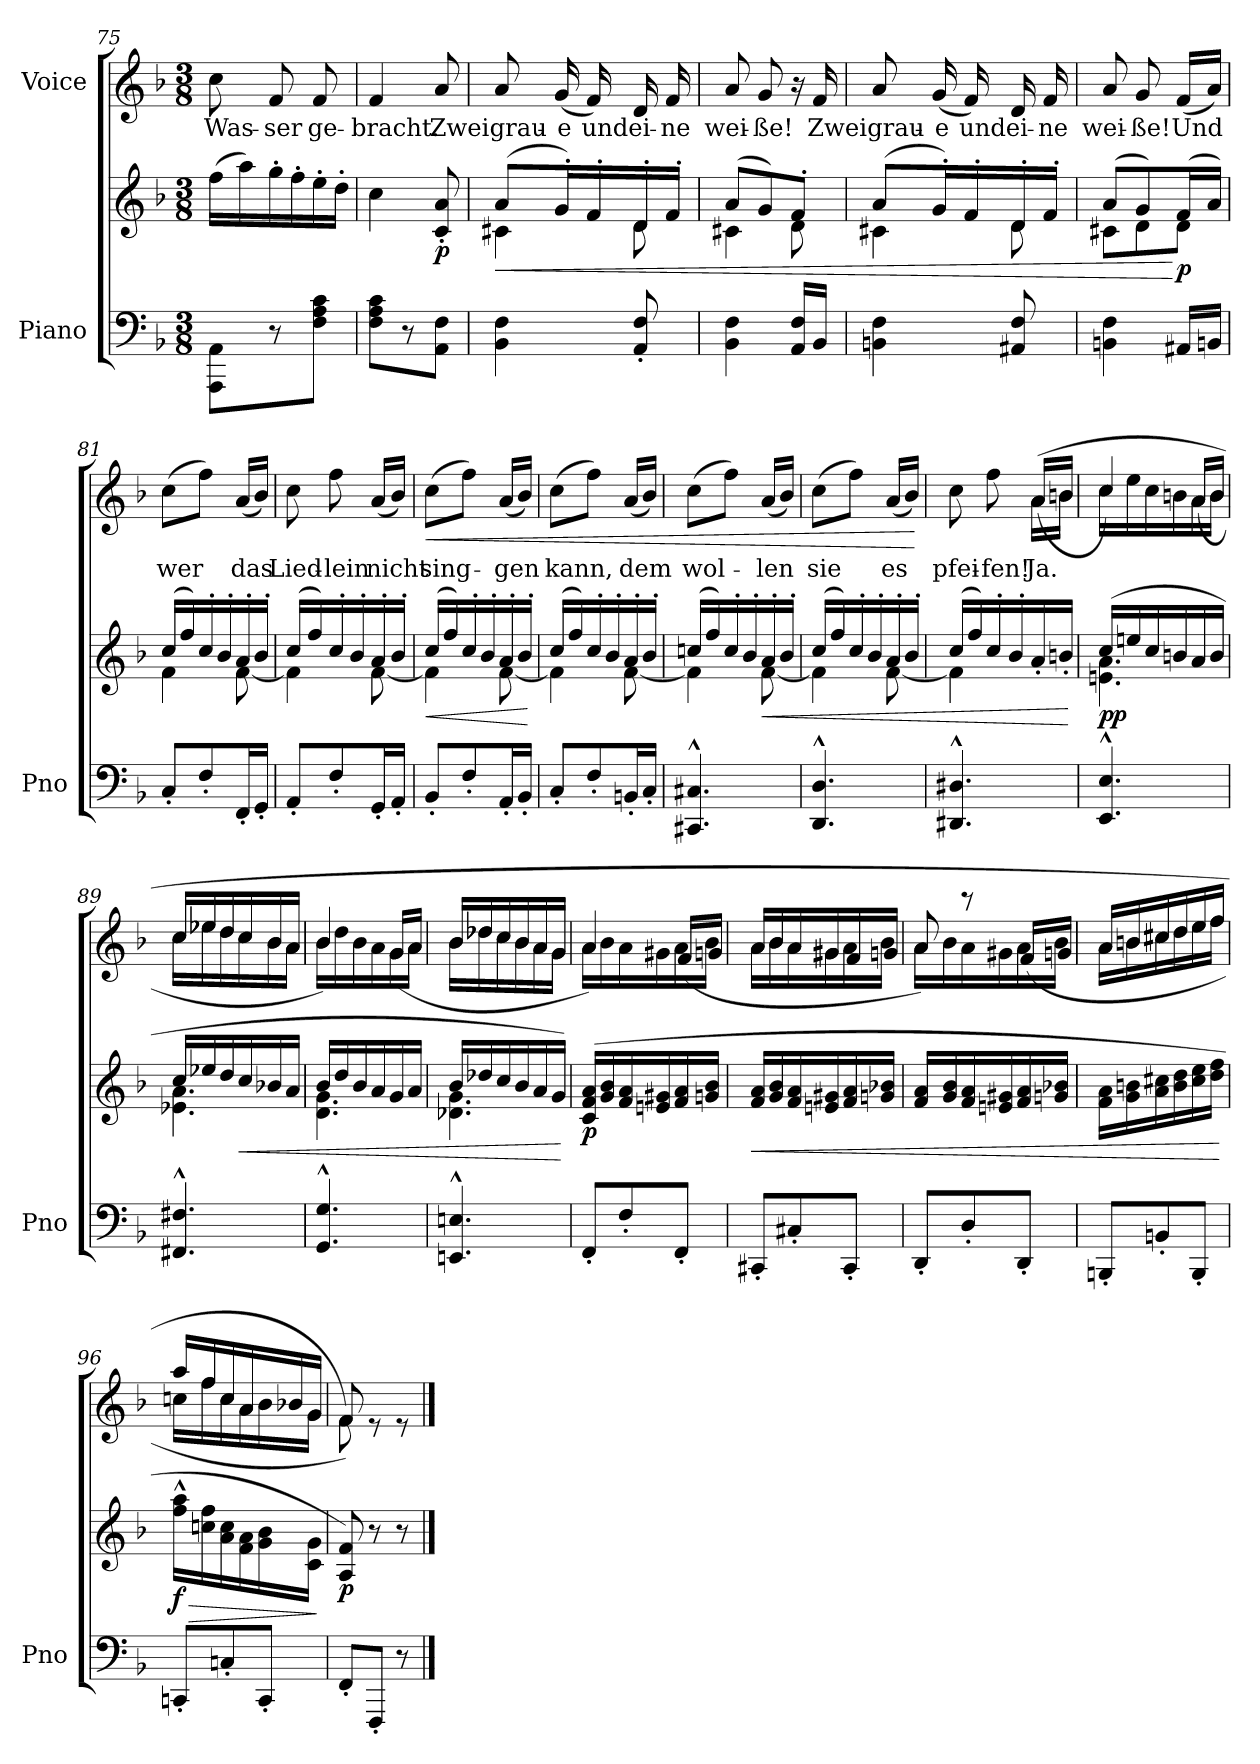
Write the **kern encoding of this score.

**kern	**kern	**dynam	**kern	**text	**dynam
*part2	*part2	*part2	*part1	*part1	*part1
*staff3	*staff2	*staff2/3	*staff1	*staff1	*staff1
*I"Piano	*	*	*I"Voice	*	*
*I'Pno	*	*	*	*	*
*clefF4	*clefG2	*	*clefG2	*	*
*k[b-]	*k[b-]	*	*k[b-]	*	*
*M3/8	*M3/8	*	*M3/8	*	*
=75	=75	=75	=75	=75	=75
8AAA\ 8AA\L	(16ff\LL	.	8cc\	Was-	.
.	16aa\)	.	.	.	.
8r	16gg'\	.	8f/	-ser	.
.	16ff'\	.	.	.	.
8F\ 8A\ 8c\J	16ee'\	.	8f/	ge-	.
.	16dd'\JJ	.	.	.	.
=76	=76	=76	=76	=76	=76
8F\ 8A\ 8c\L	4cc\	.	4f/	-bracht.	.
8r	.	.	.	.	.
!	!	!LO:DY:b	!	!	!
8AA\ 8F\J	8c/' 8a/'	p	8a/	Zwei	.
!!LO:PB:g=z
=77	=77	=77	=77	=77	=77
!	!LO:TX:b:i:t=poco	!	!	!	!
!	!	!LO:HP:b	!	!	!
*	*^	*	*	*	*
4BB-\ 4F\	(8a/L	4c#X\	<	8a/	grau-	.
.	16g'/L)	.	.	(16g/	-e	.
.	16f'/	.	.	16f/)	und	.
8AA/' 8F/'	16d'/	8d\	.	16d/	ei-	.
.	16f'/JJ	.	.	16f/	-ne	.
=78	=78	=78	=78	=78	=78	=78
4BB-\ 4F\	(8a/L	4c#X\	.	8a/	wei-	.
.	8g/)	.	.	8g/	-ße!	.
16AA/ 16F/LL	8f'/J	8d\	.	16r	.	.
16BB-/JJ	.	.	.	16f/	Zwei	.
=79	=79	=79	=79	=79	=79	=79
4BBn\ 4F\	(8a/L	4c#X\	.	8a/	grau-	.
.	16g'/L)	.	.	(16g/	-e	.
.	16f'/	.	.	16f/)	und	.
8AA#X/ 8F/	16d'/	8d\	.	16d/	ei-	.
.	16f'/JJ	.	.	16f/	-ne	.
=80	=80	=80	=80	=80	=80	=80
4BBn\ 4F\	(8a/L	8c#X\L	.	8a/	wei-	.
.	8g/)	8d\	.	8g/	-ße!	.
!	!	!	!LO:DY:n=1:b	!	!	!
16AA#X/LL	(16f/L	8d\J	[ p	(16f/LL	Und	.
16BBn/JJ	16a/JJ)	.	.	16a/JJ)	.	.
=81	=81	=81	=81	=81	=81	=81
8C'/L	(16cc/LL	4f\	.	(8cc\L	wer	.
.	16ff/)	.	.	.	.	.
8F'/	16cc'/	.	.	8ff\J)	.	.
.	16b-'/	.	.	.	.	.
16FF'/L	16a'/	[8f\	.	(16a/LL	das	.
16GG'/JJ	16b-'/JJ	.	.	16b-/JJ)	.	.
!!LO:LB:g=z
=82	=82	=82	=82	=82	=82	=82
8AA'/L	(16cc/LL	4f\]	.	8cc\	Lied-	.
.	16ff/)	.	.	.	.	.
8F'/	16cc'/	.	.	8ff\	-lein	.
.	16b-'/	.	.	.	.	.
16GG'/L	16a'/	[8f\	.	(16a/LL	nicht	.
16AA'/JJ	16b-'/JJ	.	.	16b-/JJ)	.	.
=83	=83	=83	=83	=83	=83	=83
!	!	!	!LO:HP:b	!	!	!LO:HP:b
8BB-'/L	(16cc/LL	4f\]	<	(8cc\L	sing-	<
.	16ff/)	.	.	.	.	.
8F'/	16cc'/	.	.	8ff\J)	.	.
.	16b-'/	.	.	.	.	.
16AA'/L	16a'/	[8f\	.	(16a/LL	-gen	.
16BB-'/JJ	16b-'/JJ	.	.	16b-/JJ)	.	.
*	*v	*v	*	*	*	*
.	.	[	.	.	.
=84	=84	=84	=84	=84	=84
*	*^	*	*	*	*
8C'/L	(16cc/LL	4f\]	.	(8cc\L	kann,	.
.	16ff/)	.	.	.	.	.
8F'/	16cc'/	.	.	8ff\J)	.	.
.	16b-'/	.	.	.	.	.
16BBn'/L	16a'/	[8f\	.	(16a/LL	dem	.
16C'/JJ	16b-'/JJ	.	.	16b-/JJ)	.	.
=85	=85	=85	=85	=85	=85	=85
4.CC#X/^^ 4.C#X/^^	(16ccn/LL	4f\]	.	(8cc\L	wol-	.
.	16ff/)	.	.	.	.	.
.	16cc'/	.	.	8ff\J)	.	.
.	16b-'/	.	.	.	.	.
!	!	!	!LO:HP:b	!	!	!
.	16a'/	[8f\	<	(16a/LL	-len	.
.	16b-'/JJ	.	.	16b-/JJ)	.	.
=86	=86	=86	=86	=86	=86	=86
4.DD/^^ 4.D/^^	(16cc/LL	4f\]	.	(8cc\L	sie	.
.	16ff/)	.	.	.	.	.
.	16cc'/	.	.	8ff\J)	.	.
.	16b-'/	.	.	.	.	.
.	16a'/	[8f\	.	(16a/LL	es	.
.	16b-'/JJ	.	.	16b-/JJ)	.	.
*	*v	*v	*	*	*	*
.	.	.	.	.	[
!!LO:LB:g=z
=87	=87	=87	=87	=87	=87
*	*^	*	*^	*	*
4.DD#X/^^ 4.D#X/^^	(16cc/LL	4f\]	.	8cc\	4ryy	pfei-	.
.	16ff/)	.	.	.	.	.	.
.	16cc'/	.	.	8ff\	.	-fen!	.
.	16b-'/	.	.	.	.	.	.
.	16a'/	8ryy	.	(16a\LL	(16a/LL	Ja.	.
.	16bn'/JJ	.	.	16bn\JJ	16b/JJ	.	.
*	*v	*v	*	*	*	*	*
*	*	*	*v	*v	*	*
.	.	[	.	.	.
=88	=88	=88	=88	=88	=88
*	*^	*	*^	*	*
!	!	!	!LO:DY:b	!	!	!	!
4.EE/^^ 4.E/^^	(16cc/LL	4.en\ 4.a\	pp	16cc\LL	4cc/)	.	.
.	16een/	.	.	16ee\	.	.	.
.	16cc/	.	.	16cc\	.	.	.
.	16bn/	.	.	16bn\	.	.	.
.	16a/	.	.	16a\	(16a/LL	.	.
.	16b/JJ	.	.	16b\JJ	16b/JJ	.	.
=89	=89	=89	=89	=89	=89	=89	=89
4.FF#X/^^ 4.F#X/^^	16cc/LL	4.e-X\ 4.a\	.	16cc\LL	16cc/LL	.	.
.	16ee-X/	.	.	16ee-X\	16ee-/	.	.
.	16dd/	.	.	16dd\	16dd/	.	.
!	!	!	!LO:HP:b	!	!	!	!
.	16cc/	.	<	16cc\	16cc/	.	.
.	16b-X/	.	.	16b-\	16b-/	.	.
.	16a/JJ	.	.	16a\JJ	16a/JJ	.	.
=90	=90	=90	=90	=90	=90	=90	=90
4.GG/^^ 4.G/^^	16b-/LL	4.d\ 4.g\	.	16b-\LL	4b-/)	.	.
.	16dd/	.	.	16dd\	.	.	.
.	16b-/	.	.	16b-\	.	.	.
.	16a/	.	.	16a\	.	.	.
.	16g/	.	.	16g\	(16g/LL	.	.
.	16a/JJ	.	.	16a\JJ	16a/JJ	.	.
=91	=91	=91	=91	=91	=91	=91	=91
4.EEn/^^ 4.En/^^	16b-/LL	4.d-X\ 4.g\	.	16b-\LL	16b-/LL	.	.
.	16dd-X/	.	.	16dd-X\	16dd-/	.	.
.	16cc/	.	.	16cc\	16cc/	.	.
.	16b-/	.	.	16b-\	16b-/	.	.
.	16a/	.	.	16a\	16a/	.	.
.	16g/JJ)	.	.	16g\JJ	16g/JJ	.	.
*	*v	*v	*	*	*	*	*
*	*	*	*v	*v	*	*
.	.	[	.	.	.
!!LO:LB:g=z
=92	=92	=92	=92	=92	=92
*	*	*	*^	*	*
!	!	!LO:DY:b	!	!	!	!
8FF'/L	(16c/ 16f/ 16a/LL	p	16a\LL	4a/)	.	.
.	16g/ 16b-/	.	16b-\	.	.	.
8F'/	16f/ 16a/	.	16a\	.	.	.
.	16en/ 16g#X/	.	16g#X\	.	.	.
8FF'/J	16f/ 16a/	.	16a\	(16f!/LL	.	.
.	16gn/ 16b-/JJ	.	16b-\JJ	16gn!/JJ	.	.
=93	=93	=93	=93	=93	=93	=93
!	!	!LO:HP:b	!	!	!	!
8CC#X'/L	16f/ 16a/LL	<	16a\LL	16a/LL	.	.
.	16g/ 16b-/	.	16b-\	16b-/	.	.
8C#X'/	16f/ 16a/	.	16a\	16a/	.	.
.	16en/ 16g#X/	.	16g#X\	16g#/	.	.
8CC#'/J	16f/ 16a/	.	16a\	16f!/	.	.
.	16gn/ 16b-X/JJ	.	16b-\JJ	16gn!/JJ	.	.
=94	=94	=94	=94	=94	=94	=94
8DD'/L	16f/ 16a/LL	.	16a\LL	8a/)	.	.
.	16g/ 16b-/	.	16b-\	.	.	.
8D'/	16f/ 16a/	.	16a\	8rccc	.	.
.	16en/ 16g#X/	.	16g#X\	.	.	.
8DD'/J	16f/ 16a/	.	16a\	(16f/LL	.	.
.	16gn/ 16b-X/JJ	.	16b-\JJ	16gn/JJ	.	.
=95	=95	=95	=95	=95	=95	=95
8BBBn'/L	16f\ 16a\LL	.	16a\LL	16a/LL	.	.
.	16g\ 16bn\	.	16bn\	16b/	.	.
8BBn'/	16a\ 16cc#X\	.	16cc#X\	16cc#/	.	.
.	16b\ 16dd\	.	16dd\	16dd/	.	.
8BBB'/J	16cc#\ 16ee\	.	16ee\	16ee/	.	.
.	16dd\ 16ff\JJ	.	16ff\JJ	16ff/JJ	.	.
*	*	*	*v	*v	*	*
.	.	[	.	.	.
=96	=96	=96	=96	=96	=96
!	!	!LO:HP:b	!	!	!
*	*	*	*^	*	*
!	!	!LO:DY:n=1:b	!	!	!	!
8CCn'/L	16ff\^^ 16aa\^^LL	> f	16ccn\LL	16aa!/LL	.	.
.	16ccn\ 16ff\	.	16ff\	16ff/	.	.
8Cn'/	16a\ 16cc\	.	16cc\	16cc/	.	.
.	16f\ 16a\	.	16a\	16a/	.	.
8CC'/J	16g\ 16b-\	.	16b-\	16b-X/	.	.
.	16c\ 16g\JJ	.	16g\JJ	16g/JJ	.	.
*	*	*	*v	*v	*	*
.	.	]	.	.	.
=97	=97	=97	=97	=97	=97
*	*	*	*^	*	*
!	!	!LO:DY:b	!	!	!	!
8FF'/L	8A/ 8f/)	p	8f\)	8f/)	.	.
8FFF'/J	8r	.	8re	4ryy	.	.
8r	8r	.	8re	.	.	.
*	*	*	*v	*v	*	*
==	==	==	==	==	==
*-	*-	*-	*-	*-	*-
